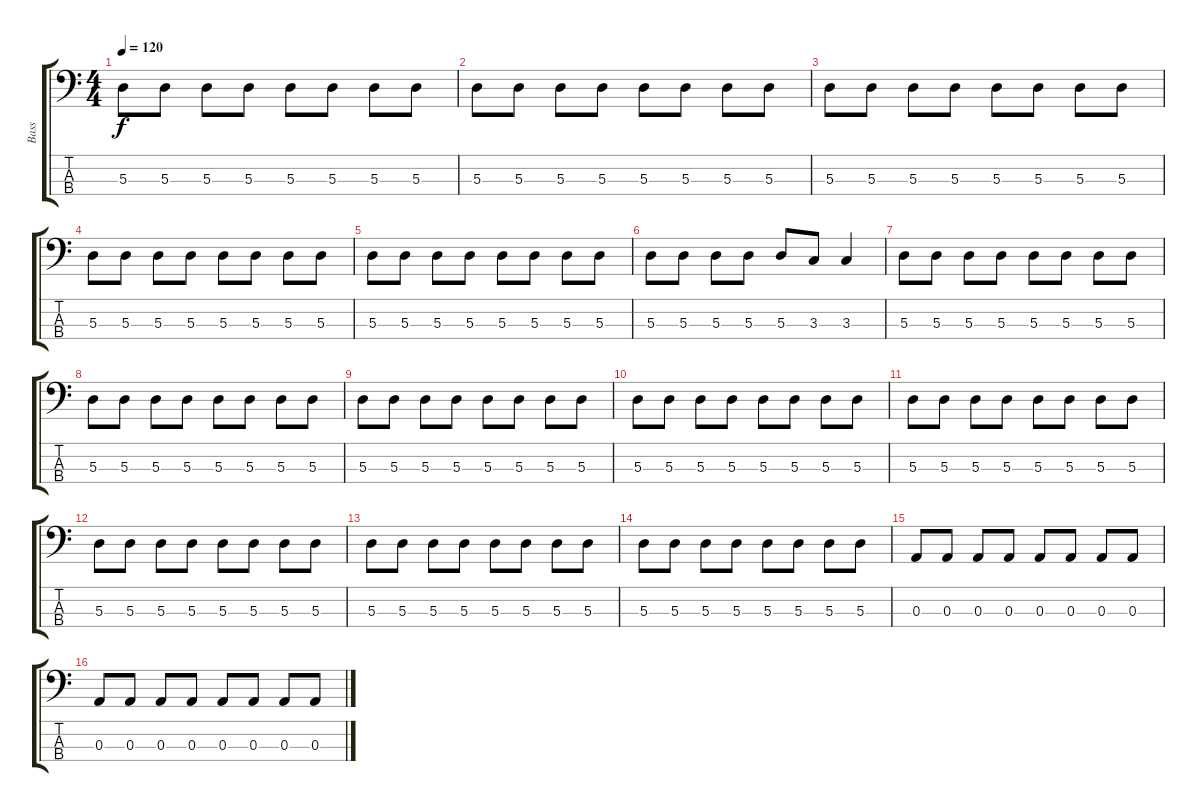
\track ("Bass" "Bass") {instrument acousticbass}
\staff {score tabs}
\tuning (G2 D2 A1 E1) {hide}
\ts (4 4)
\tempo 120
\clef f4
\ks c
5.3.8{dy f} 5.3.8 5.3.8 5.3.8 5.3.8 5.3.8 5.3.8 5.3.8 |
5.3.8 5.3.8 5.3.8 5.3.8 5.3.8 5.3.8 5.3.8 5.3.8 |
5.3.8 5.3.8 5.3.8 5.3.8 5.3.8 5.3.8 5.3.8 5.3.8 |
5.3.8 5.3.8 5.3.8 5.3.8 5.3.8 5.3.8 5.3.8 5.3.8 |
5.3.8 5.3.8 5.3.8 5.3.8 5.3.8 5.3.8 5.3.8 5.3.8 |
5.3.8 5.3.8 5.3.8 5.3.8 5.3.8 3.3.8 3.3.4 |
5.3.8 5.3.8 5.3.8 5.3.8 5.3.8 5.3.8 5.3.8 5.3.8 |
5.3.8 5.3.8 5.3.8 5.3.8 5.3.8 5.3.8 5.3.8 5.3.8 |
5.3.8 5.3.8 5.3.8 5.3.8 5.3.8 5.3.8 5.3.8 5.3.8 |
5.3.8 5.3.8 5.3.8 5.3.8 5.3.8 5.3.8 5.3.8 5.3.8 |
5.3.8 5.3.8 5.3.8 5.3.8 5.3.8 5.3.8 5.3.8 5.3.8 |
5.3.8 5.3.8 5.3.8 5.3.8 5.3.8 5.3.8 5.3.8 5.3.8 |
5.3.8 5.3.8 5.3.8 5.3.8 5.3.8 5.3.8 5.3.8 5.3.8 |
5.3.8 5.3.8 5.3.8 5.3.8 5.3.8 5.3.8 5.3.8 5.3.8 |
0.3.8 0.3.8 0.3.8 0.3.8 0.3.8 0.3.8 0.3.8 0.3.8 |
0.3.8 0.3.8 0.3.8 0.3.8 0.3.8 0.3.8 0.3.8 0.3.8
